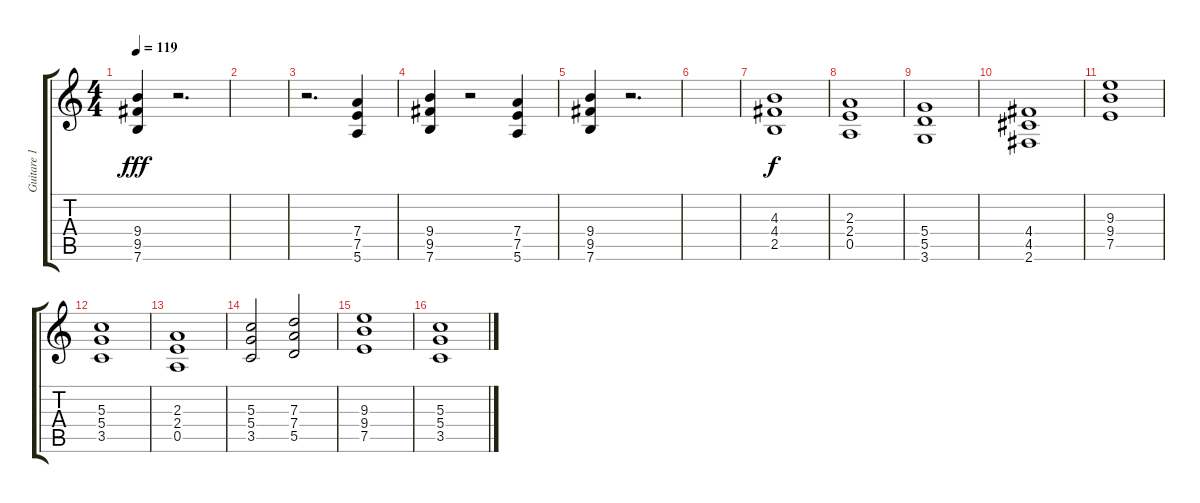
\track ("Guitare 1" "Guitare 1") {instrument overdrivenguitar}
\staff {score tabs}
\tuning (E4 B3 G3 D3 A2 E2) {hide}
\ts (4 4)
\tempo 119
\clef g2
\ks c
(9.4 9.5 7.6).4{dy fff} r.2{d} |
|
r.2{d} (7.4 7.5 5.6).4 |
(9.4 9.5 7.6).4 r.2 (7.4 7.5 5.6).4 |
(9.4 9.5 7.6).4 r.2{d} |
|
(4.3 4.4 2.5).1{dy f} |
(2.3 2.4 0.5).1 |
(5.4 5.5 3.6).1 |
(4.4 4.5 2.6).1 |
(9.3 9.4 7.5).1 |
(5.3 5.4 3.5).1 |
(2.3 2.4 0.5).1 |
(5.3 5.4 3.5).2 (7.3 7.4 5.5).2 |
(9.3 9.4 7.5).1 |
(5.3 5.4 3.5).1
